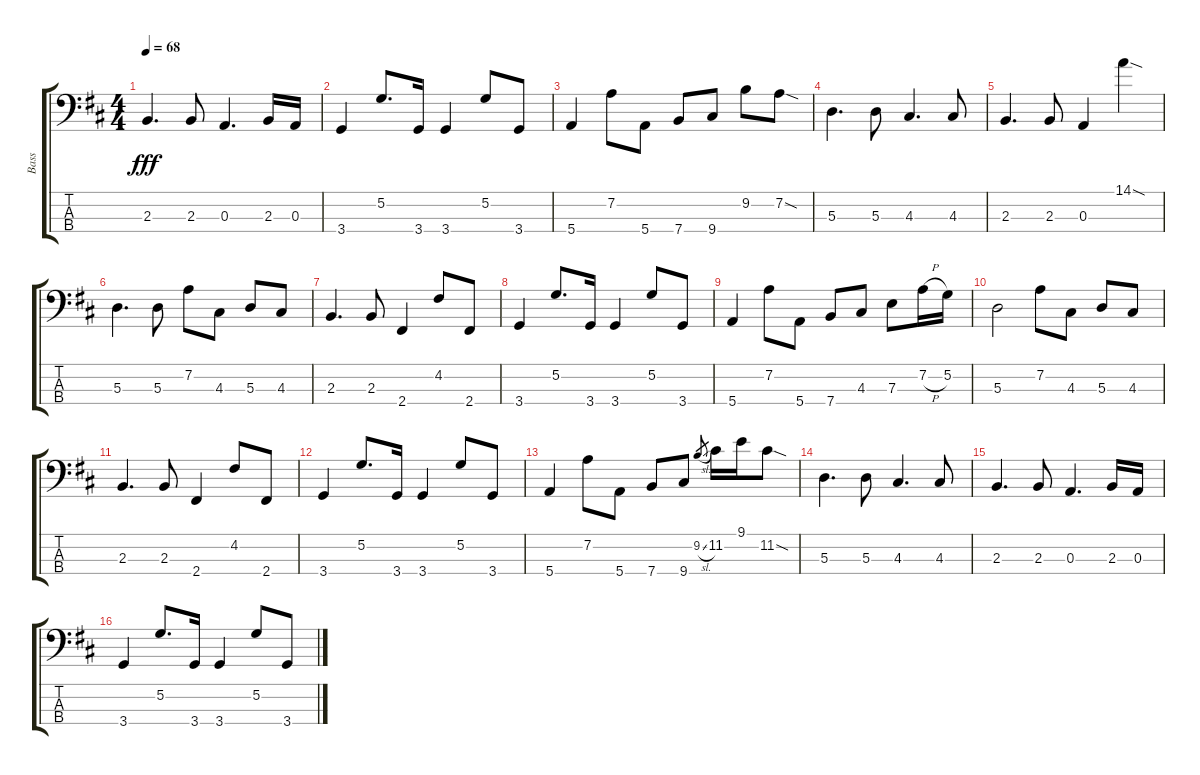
\track ("Bass" "Bass") {instrument electricbassfinger}
\staff {score tabs}
\tuning (G2 D2 A1 E1) {hide}
\ts (4 4)
\tempo 68
\clef f4
\ks d
2.3.4{d dy fff} 2.3.8 0.3.4{d} 2.3.16 0.3.16 |
3.4.4 5.2.8{d} 3.4.16 3.4.4 5.2.8 3.4.8 |
5.4.4 7.2.8 5.4.8 7.4.8 9.4.8 9.2.8 7.2{sod}.8 |
5.3.4{d} 5.3.8 4.3.4{d} 4.3.8 |
2.3.4{d} 2.3.8 0.3.4 14.1{sod}.4 |
5.3.4{d} 5.3.8 7.2.8 4.3.8 5.3.8 4.3.8 |
2.3.4{d} 2.3.8 2.4.4 4.2.8 2.4.8 |
3.4.4 5.2.8{d} 3.4.16 3.4.4 5.2.8 3.4.8 |
5.4.4 7.2.8 5.4.8 7.4.8 4.3.8 7.3.8 7.2{h}.16 5.2.16 |
5.3.2 7.2.8 4.3.8 5.3.8 4.3.8 |
2.3.4{d} 2.3.8 2.4.4 4.2.8 2.4.8 |
3.4.4 5.2.8{d} 3.4.16 3.4.4 5.2.8 3.4.8 |
5.4.4 7.2.8 5.4.8 7.4.8 9.4.8 9.2{sl}.8{gr} 11.2.16 9.1.16 11.2{sod}.8 |
5.3.4{d} 5.3.8 4.3.4{d} 4.3.8 |
2.3.4{d} 2.3.8 0.3.4{d} 2.3.16 0.3.16 |
3.4.4 5.2.8{d} 3.4.16 3.4.4 5.2.8 3.4.8
